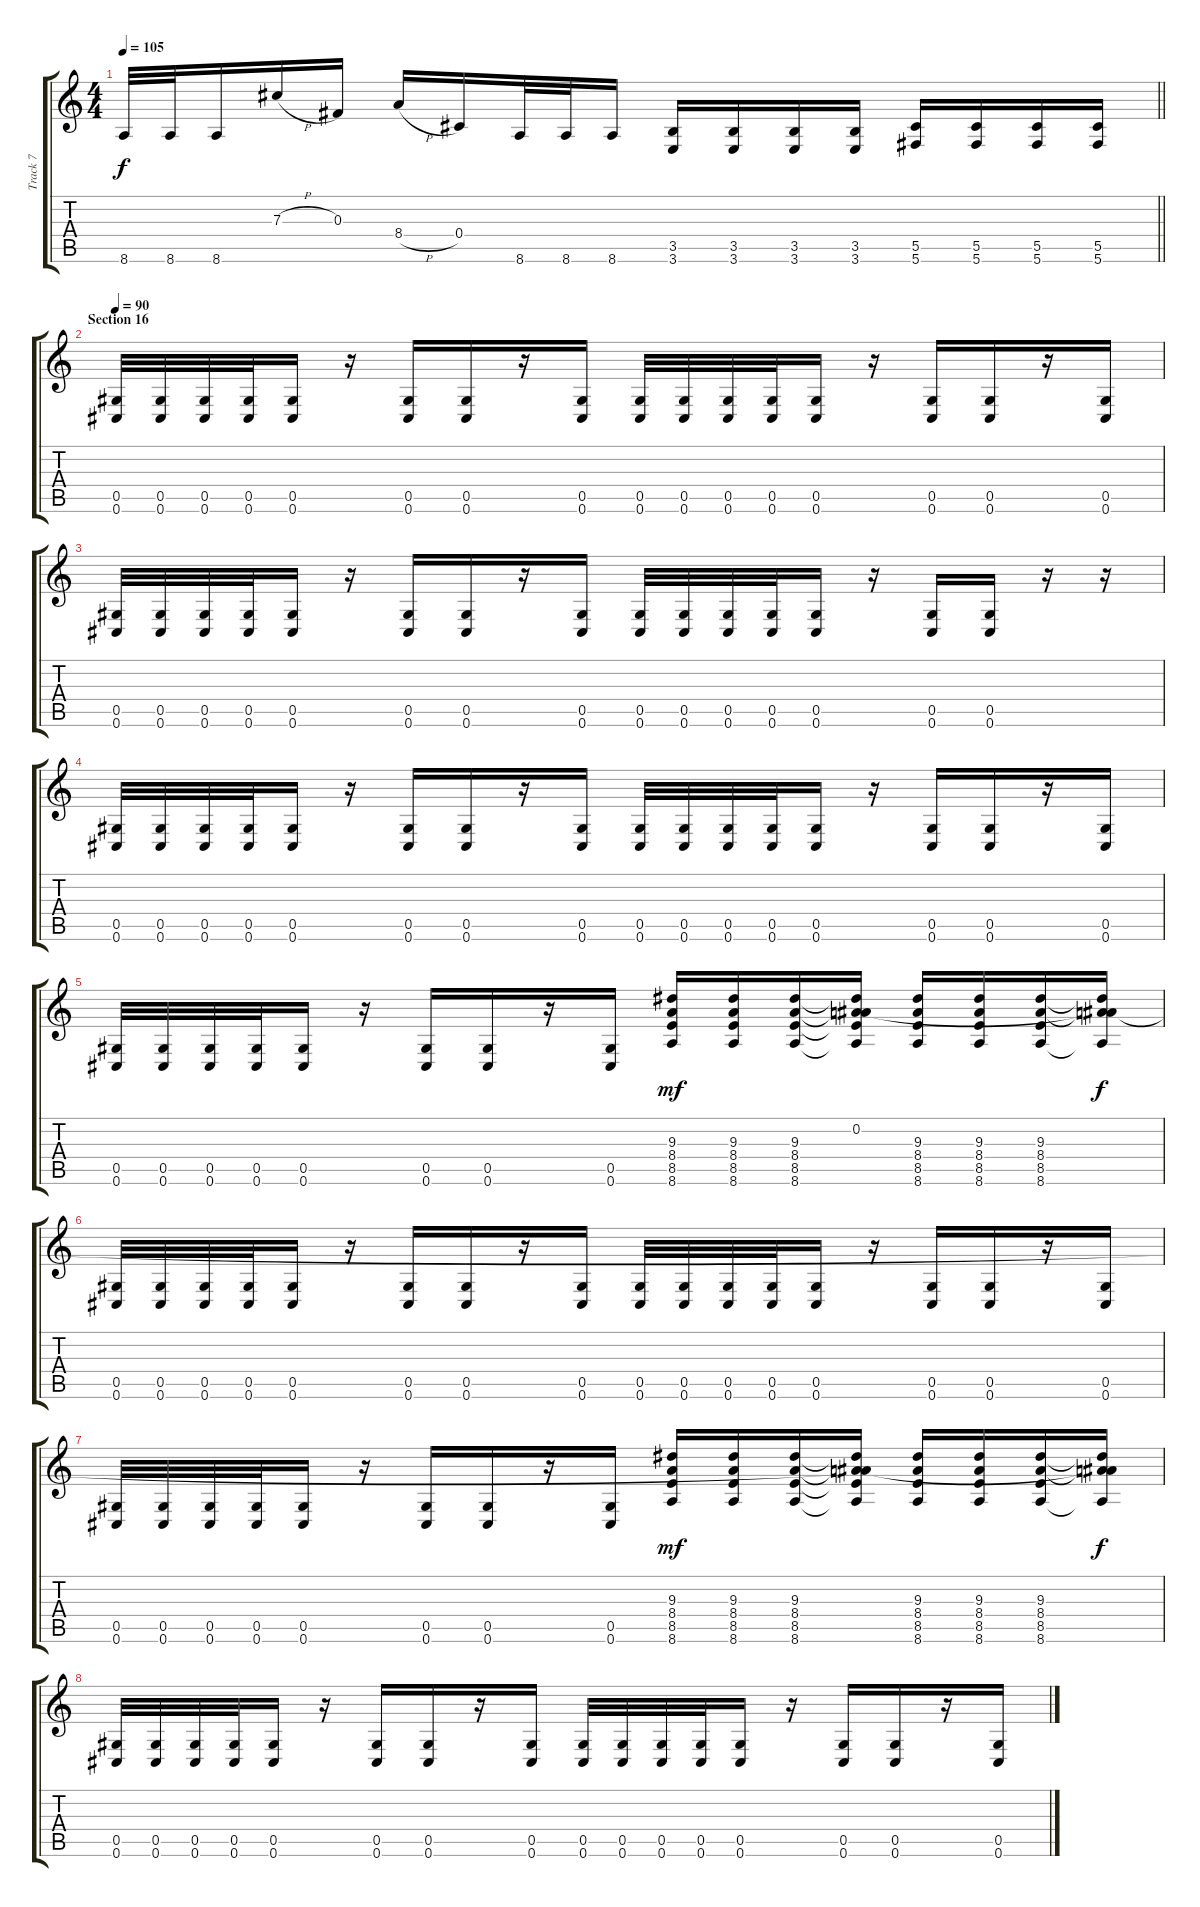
\track ("Track 7" "Track 7") {instrument distortionguitar}
\staff {score tabs}
\tuning (Eb4 Bb3 Gb3 Db3 Ab2 Db2) {hide}
\ts (4 4)
\tempo 105
\clef g2
\barLineRight lightlight
\ks c
8.6.32{dy f} 8.6.32 8.6.16 7.3{h}.16 0.3.16 8.4{h}.16 0.4.16 8.6.32 8.6.32 8.6.16 (3.5 3.6).16 (3.5 3.6).16 (3.5 3.6).16 (3.5 3.6).16 (5.5 5.6).16 (5.5 5.6).16 (5.5 5.6).16 (5.5 5.6).16 |
\section ("" "Section 16")
\tempo 90
(0.5 0.6).32 (0.5 0.6).32 (0.5 0.6).32 (0.5 0.6).32 (0.5 0.6).16 r.16 (0.5 0.6).16 (0.5 0.6).16 r.16 (0.5 0.6).16 (0.5 0.6).32 (0.5 0.6).32 (0.5 0.6).32 (0.5 0.6).32 (0.5 0.6).16 r.16 (0.5 0.6).16 (0.5 0.6).16 r.16 (0.5 0.6).16 |
(0.5 0.6).32 (0.5 0.6).32 (0.5 0.6).32 (0.5 0.6).32 (0.5 0.6).16 r.16 (0.5 0.6).16 (0.5 0.6).16 r.16 (0.5 0.6).16 (0.5 0.6).32 (0.5 0.6).32 (0.5 0.6).32 (0.5 0.6).32 (0.5 0.6).16 r.16 (0.5 0.6).16 (0.5 0.6).16 r.16 r.16 |
(0.5 0.6).32 (0.5 0.6).32 (0.5 0.6).32 (0.5 0.6).32 (0.5 0.6).16 r.16 (0.5 0.6).16 (0.5 0.6).16 r.16 (0.5 0.6).16 (0.5 0.6).32 (0.5 0.6).32 (0.5 0.6).32 (0.5 0.6).32 (0.5 0.6).16 r.16 (0.5 0.6).16 (0.5 0.6).16 r.16 (0.5 0.6).16 |
(0.5 0.6).32 (0.5 0.6).32 (0.5 0.6).32 (0.5 0.6).32 (0.5 0.6).16 r.16 (0.5 0.6).16 (0.5 0.6).16 r.16 (0.5 0.6).16 (9.3 8.4 8.5 8.6).16{dy mf} (9.3 8.4 8.5 8.6).16 (9.3 8.4 8.5 8.6).16 (0.2 9.3{t} 8.4{t} 8.5{t} 8.6{t}).16 (9.3 8.4 8.5 8.6).16 (9.3 8.4 8.5 8.6).16 (9.3 8.4 8.5 8.6).16 (0.2{t} 9.3{t} 8.4{t} 8.6{t}).16{dy f} |
(0.5 0.6).32 (0.5 0.6).32 (0.5 0.6).32 (0.5 0.6).32 (0.5 0.6).16 r.16 (0.5 0.6).16 (0.5 0.6).16 r.16 (0.5 0.6).16 (0.5 0.6).32 (0.5 0.6).32 (0.5 0.6).32 (0.5 0.6).32 (0.5 0.6).16 r.16 (0.5 0.6).16 (0.5 0.6).16 r.16 (0.5 0.6).16 |
(0.5 0.6).32 (0.5 0.6).32 (0.5 0.6).32 (0.5 0.6).32 (0.5 0.6).16 r.16 (0.5 0.6).16 (0.5 0.6).16 r.16 (0.5 0.6).16 (9.3 8.4 8.5 8.6).16{dy mf} (9.3 8.4 8.5 8.6).16 (9.3 8.4 8.5 8.6).16 (0.2{t} 9.3{t} 8.4{t} 8.5{t} 8.6{t}).16 (9.3 8.4 8.5 8.6).16 (9.3 8.4 8.5 8.6).16 (9.3 8.4 8.5 8.6).16 (0.2{t} 9.3{t} 8.4{t} 8.6{t}).16{dy f} |
(0.5 0.6).32 (0.5 0.6).32 (0.5 0.6).32 (0.5 0.6).32 (0.5 0.6).16 r.16 (0.5 0.6).16 (0.5 0.6).16 r.16 (0.5 0.6).16 (0.5 0.6).32 (0.5 0.6).32 (0.5 0.6).32 (0.5 0.6).32 (0.5 0.6).16 r.16 (0.5 0.6).16 (0.5 0.6).16 r.16 (0.5 0.6).16
